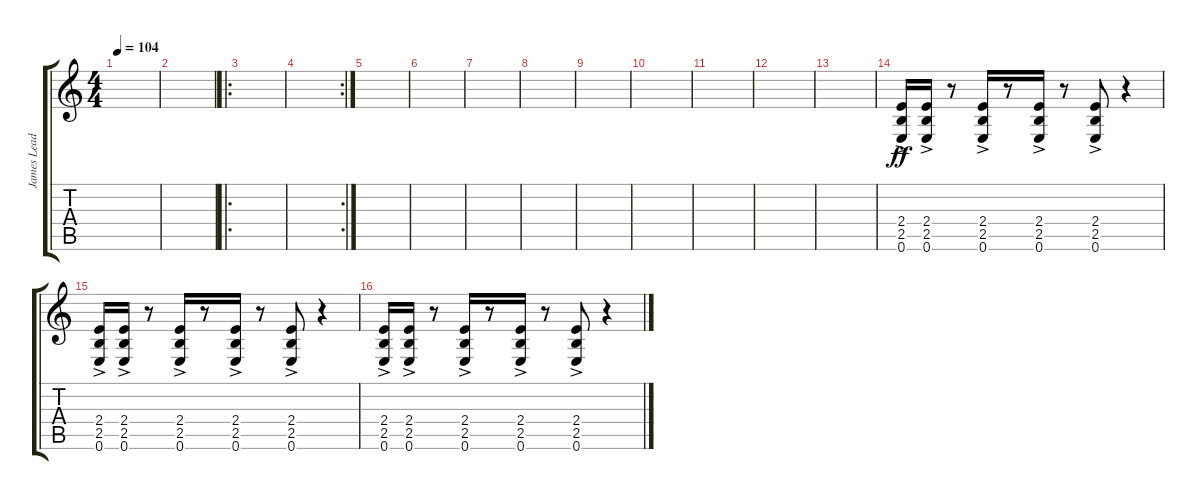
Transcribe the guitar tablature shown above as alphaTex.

\track ("James Lead" "James Lead") {instrument overdrivenguitar}
\staff {score tabs}
\tuning (E4 B3 G3 D3 A2 E2) {hide}
\ts (4 4)
\tempo 104
\clef g2
\ks c
|
|
\ro
|
\rc 2
|
|
|
|
|
|
|
|
|
|
(2.4{ac} 2.5{ac} 0.6{ac}).16{dy ff} (2.4{ac} 2.5{ac} 0.6{ac}).16 r.8 (2.4{ac} 2.5{ac} 0.6{ac}).16 r.8 (2.4{ac} 2.5{ac} 0.6{ac}).16 r.8 (2.4{ac} 2.5{ac} 0.6{ac}).8 r.4 |
(2.4{ac} 2.5{ac} 0.6{ac}).16 (2.4{ac} 2.5{ac} 0.6{ac}).16 r.8 (2.4{ac} 2.5{ac} 0.6{ac}).16 r.8 (2.4{ac} 2.5{ac} 0.6{ac}).16 r.8 (2.4{ac} 2.5{ac} 0.6{ac}).8 r.4 |
(2.4{ac} 2.5{ac} 0.6{ac}).16 (2.4{ac} 2.5{ac} 0.6{ac}).16 r.8 (2.4{ac} 2.5{ac} 0.6{ac}).16 r.8 (2.4{ac} 2.5{ac} 0.6{ac}).16 r.8 (2.4{ac} 2.5{ac} 0.6{ac}).8 r.4
